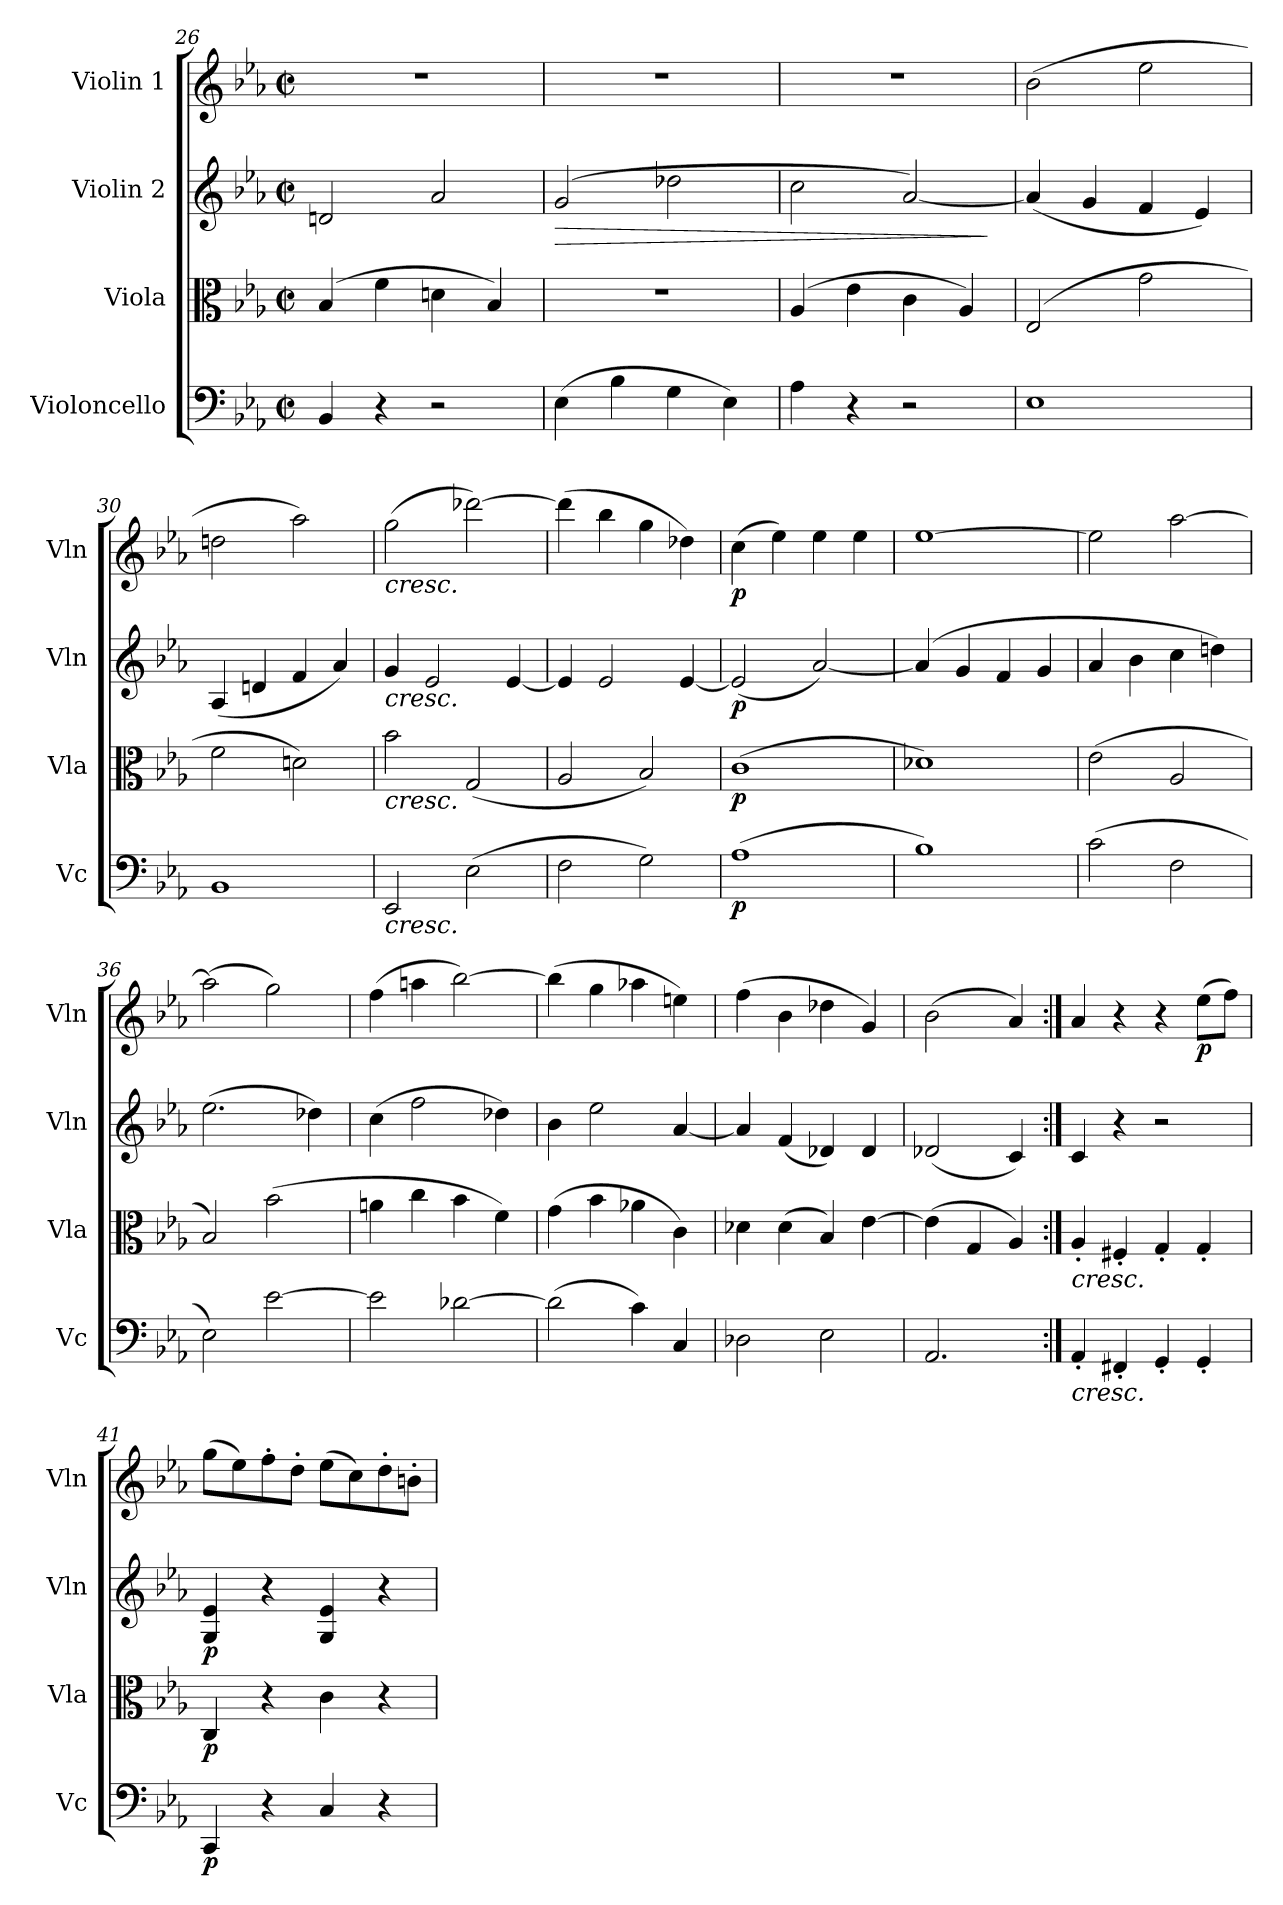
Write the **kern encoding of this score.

**kern	**dynam	**kern	**dynam	**kern	**dynam	**kern	**dynam
*part4	*part4	*part3	*part3	*part2	*part2	*part1	*part1
*staff4	*staff4	*staff3	*staff3	*staff2	*staff2	*staff1	*staff1
*I"Violoncello	*	*I"Viola	*	*I"Violin 2	*	*I"Violin 1	*
*I'Vc	*	*I'Vla	*	*I'Vln	*	*I'Vln	*
*clefF4	*	*clefC3	*	*clefG2	*	*clefG2	*
*k[b-e-a-]	*	*k[b-e-a-]	*	*k[b-e-a-]	*	*k[b-e-a-]	*
*M2/2	*	*M2/2	*	*M2/2	*	*M2/2	*
*met(c|)	*	*met(c|)	*	*met(c|)	*	*met(c|)	*
=26	=26	=26	=26	=26	=26	=26	=26
4BB-/	.	(4B-/	.	2dn/	.	1r	.
4r	.	4f\	.	.	.	.	.
2r	.	4dn\	.	2a-/	.	.	.
.	.	4B-/)	.	.	.	.	.
=27	=27	=27	=27	=27	=27	=27	=27
!	!	!	!	!	!LO:HP:b	!	!
(4E-\	.	1r	.	(2g/	>	1r	.
4B-\	.	.	.	.	.	.	.
4G\	.	.	.	2dd-X\	.	.	.
4E-\)	.	.	.	.	.	.	.
=28	=28	=28	=28	=28	=28	=28	=28
4A-\	.	(4A-/	.	2cc\	.	1r	.
4r	.	4e-\	.	.	.	.	.
2r	.	4c\	.	[2a-/)	.	.	.
.	.	4A-/)	.	.	.	.	.
.	.	.	.	.	]	.	.
!!LO:PB:g=z
=29	=29	=29	=29	=29	=29	=29	=29
1E-	.	(2E-/	.	(4a-/]	.	(2b-\	.
.	.	.	.	4g/	.	.	.
.	.	2g\	.	4f/	.	2ee-\	.
.	.	.	.	4e-/)	.	.	.
!!LO:LB:g=z
=30	=30	=30	=30	=30	=30	=30	=30
1BB-	.	2f\	.	(4A-/	.	2ddn\	.
.	.	.	.	4dn/	.	.	.
.	.	2dn\)	.	4f/	.	2aa-\)	.
.	.	.	.	4a-/)	.	.	.
=31	=31	=31	=31	=31	=31	=31	=31
!	!	!	!	!	!	!LO:TX:b:i:t=cresc.	!
!	!	!	!	!LO:TX:b:i:t=cresc.	!	!	!
!	!	!LO:TX:b:i:t=cresc.	!	!	!	!	!
!LO:TX:b:i:t=cresc.	!	!	!	!	!	!	!
2EE-/	.	2b-\	.	4g/	.	(2gg\	.
.	.	.	.	2e-/	.	.	.
(2E-\	.	(2G/	.	.	.	[2ddd-X\)	.
.	.	.	.	[4e-/	.	.	.
=32	=32	=32	=32	=32	=32	=32	=32
2F\	.	2A-/	.	4e-/]	.	(4ddd-\]	.
.	.	.	.	2e-/	.	4bb-\	.
2G\)	.	2B-/)	.	.	.	4gg\	.
.	.	.	.	[4e-/	.	4dd-X\)	.
=33	=33	=33	=33	=33	=33	=33	=33
!	!LO:DY:b	!	!LO:DY:b	!	!LO:DY:b	!	!LO:DY:b
(1A-	p	(1c	p	(2e-/]	p	(4cc\	p
.	.	.	.	.	.	4ee-\)	.
.	.	.	.	[2a-/)	.	4ee-\	.
.	.	.	.	.	.	4ee-\	.
=34	=34	=34	=34	=34	=34	=34	=34
1B-)	.	1d-X)	.	(4a-/]	.	[1ee-	.
.	.	.	.	4g/	.	.	.
.	.	.	.	4f/	.	.	.
.	.	.	.	4g/	.	.	.
=35	=35	=35	=35	=35	=35	=35	=35
(2c\	.	(2e-\	.	4a-/	.	2ee-\]	.
.	.	.	.	4b-\	.	.	.
2F\	.	2A-/	.	4cc\	.	[2aa-\	.
.	.	.	.	4ddn\)	.	.	.
=36	=36	=36	=36	=36	=36	=36	=36
2E-\)	.	2B-/)	.	(2.ee-\	.	(2aa-\]	.
[2e-\	.	(2b-\	.	.	.	2gg\)	.
.	.	.	.	4dd-X\)	.	.	.
=37	=37	=37	=37	=37	=37	=37	=37
2e-\]	.	4an\	.	(4cc\	.	(4ff\	.
.	.	4cc\	.	2ff\	.	4aan\	.
[2d-X\	.	4b-\	.	.	.	[2bb-\)	.
.	.	4f\)	.	4dd-X\)	.	.	.
=38	=38	=38	=38	=38	=38	=38	=38
(2d-\]	.	(4g\	.	4b-\	.	(4bb-\]	.
.	.	4b-\	.	2ee-\	.	4gg\	.
4c\)	.	4a-X\	.	.	.	4aa-X\	.
4C/	.	4c\)	.	[4a-/	.	4een\)	.
=39	=39	=39	=39	=39	=39	=39	=39
2D-X\	.	4d-X\	.	4a-/]	.	(4ff\	.
.	.	(4d-\	.	(4f/	.	4b-\	.
2E-\	.	4B-/)	.	4d-X/)	.	4dd-X\	.
.	.	[4e-\	.	4d-/	.	4g/)	.
=39X4	=39X4	=39X4	=39X4	=39X4	=39X4	=39X4	=39X4
2.AA-/	.	(4e-\]	.	(2d-X/	.	(2b-\	.
.	.	4G/	.	.	.	.	.
.	.	4A-/)	.	4c/)	.	4a-/)	.
!!LO:LB:g=z
=40:|!	=40:|!	=40:|!	=40:|!	=40:|!	=40:|!	=40:|!	=40:|!
!	!	!LO:TX:b:i:t=cresc.	!	!	!	!	!
!LO:TX:b:i:t=cresc.	!	!	!	!	!	!	!
4AA-'/	.	4A-'/	.	4c/	.	4a-/	.
4FF#X'/	.	4F#X'/	.	4r	.	4r	.
4GG'/	.	4G'/	.	2r	.	4r	.
!	!	!	!	!	!	!	!LO:DY:b
4GG'/	.	4G'/	.	.	.	(8ee-\L	p
.	.	.	.	.	.	8ff\J)	.
=41	=41	=41	=41	=41	=41	=41	=41
!	!LO:DY:b	!	!LO:DY:b	!	!LO:DY:b	!	!
4CC/	p	4C/	p	4G/ 4e-/	p	(8gg\L	.
.	.	.	.	.	.	8ee-\)	.
4r	.	4r	.	4r	.	8ff'\	.
.	.	.	.	.	.	8dd'\J	.
4C/	.	4c\	.	4G/ 4e-/	.	(8ee-\L	.
.	.	.	.	.	.	8cc\)	.
4r	.	4r	.	4r	.	8dd'\	.
.	.	.	.	.	.	8bn'\J	.
=	=	=	=	=	=	=	=
*-	*-	*-	*-	*-	*-	*-	*-
